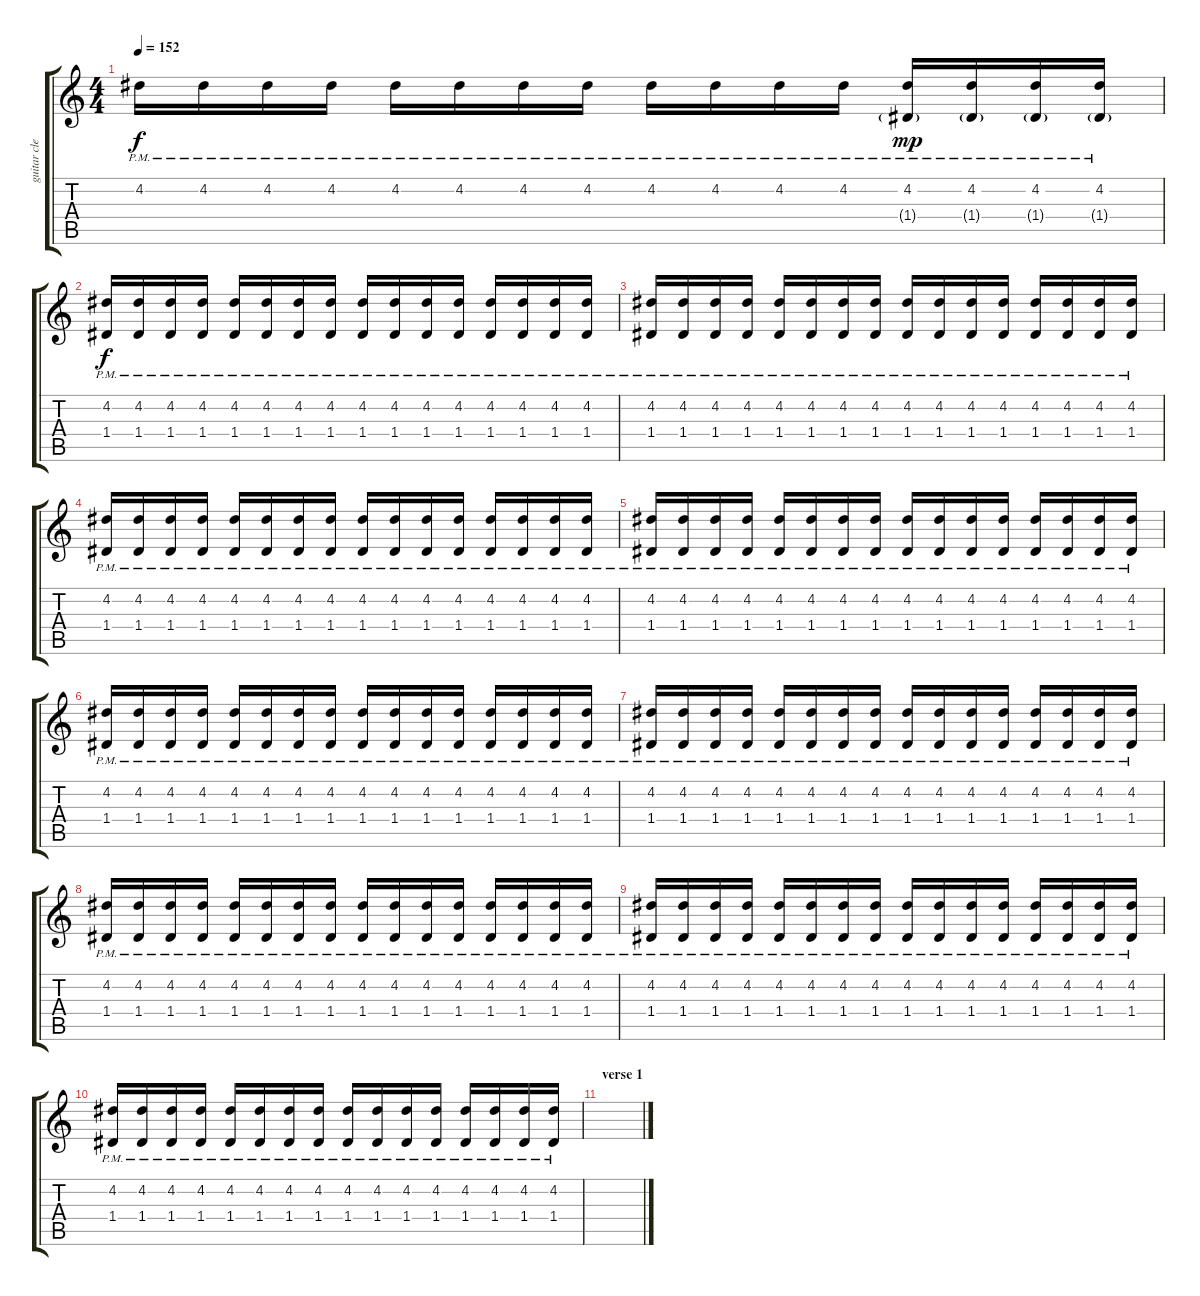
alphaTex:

\track ("guitar clean" "guitar cle") {instrument electricguitarclean}
\staff {score tabs}
\tuning (E4 B3 G3 D3 A2 E2) {hide}
\ts (4 4)
\tempo 152
\clef g2
\ks c
4.2{pm}.16{dy f instrument electricguitarclean} 4.2{pm}.16 4.2{pm}.16 4.2{pm}.16 4.2{pm}.16 4.2{pm}.16 4.2{pm}.16 4.2{pm}.16 4.2{pm}.16 4.2{pm}.16 4.2{pm}.16 4.2{pm}.16 (4.2{pm} 1.4{g pm}).16{dy mp} (4.2{pm} 1.4{g}).16 (4.2{pm} 1.4{g}).16 (4.2{pm} 1.4{g}).16 |
(4.2{pm} 1.4).16{dy f} (4.2{pm} 1.4).16 (4.2{pm} 1.4).16 (4.2{pm} 1.4).16 (4.2{pm} 1.4).16 (4.2{pm} 1.4).16 (4.2{pm} 1.4).16 (4.2{pm} 1.4).16 (4.2{pm} 1.4).16 (4.2{pm} 1.4).16 (4.2{pm} 1.4).16 (4.2{pm} 1.4).16 (4.2{pm} 1.4).16 (4.2{pm} 1.4).16 (4.2{pm} 1.4).16 (4.2{pm} 1.4).16 |
(4.2{pm} 1.4).16 (4.2{pm} 1.4).16 (4.2{pm} 1.4).16 (4.2{pm} 1.4).16 (4.2{pm} 1.4).16 (4.2{pm} 1.4).16 (4.2{pm} 1.4).16 (4.2{pm} 1.4).16 (4.2{pm} 1.4).16 (4.2{pm} 1.4).16 (4.2{pm} 1.4).16 (4.2{pm} 1.4).16 (4.2{pm} 1.4).16 (4.2{pm} 1.4).16 (4.2{pm} 1.4).16 (4.2{pm} 1.4).16 |
(4.2{pm} 1.4).16 (4.2{pm} 1.4).16 (4.2{pm} 1.4).16 (4.2{pm} 1.4).16 (4.2{pm} 1.4).16 (4.2{pm} 1.4).16 (4.2{pm} 1.4).16 (4.2{pm} 1.4).16 (4.2{pm} 1.4).16 (4.2{pm} 1.4).16 (4.2{pm} 1.4).16 (4.2{pm} 1.4).16 (4.2{pm} 1.4).16 (4.2{pm} 1.4).16 (4.2{pm} 1.4).16 (4.2{pm} 1.4).16 |
(4.2{pm} 1.4).16 (4.2{pm} 1.4).16 (4.2{pm} 1.4).16 (4.2{pm} 1.4).16 (4.2{pm} 1.4).16 (4.2{pm} 1.4).16 (4.2{pm} 1.4).16 (4.2{pm} 1.4).16 (4.2{pm} 1.4).16 (4.2{pm} 1.4).16 (4.2{pm} 1.4).16 (4.2{pm} 1.4).16 (4.2{pm} 1.4).16 (4.2{pm} 1.4).16 (4.2{pm} 1.4).16 (4.2{pm} 1.4).16 |
(4.2{pm} 1.4).16 (4.2{pm} 1.4).16 (4.2{pm} 1.4).16 (4.2{pm} 1.4).16 (4.2{pm} 1.4).16 (4.2{pm} 1.4).16 (4.2{pm} 1.4).16 (4.2{pm} 1.4).16 (4.2{pm} 1.4).16 (4.2{pm} 1.4).16 (4.2{pm} 1.4).16 (4.2{pm} 1.4).16 (4.2{pm} 1.4).16 (4.2{pm} 1.4).16 (4.2{pm} 1.4).16 (4.2{pm} 1.4).16 |
(4.2{pm} 1.4).16 (4.2{pm} 1.4).16 (4.2{pm} 1.4).16 (4.2{pm} 1.4).16 (4.2{pm} 1.4).16 (4.2{pm} 1.4).16 (4.2{pm} 1.4).16 (4.2{pm} 1.4).16 (4.2{pm} 1.4).16 (4.2{pm} 1.4).16 (4.2{pm} 1.4).16 (4.2{pm} 1.4).16 (4.2{pm} 1.4).16 (4.2{pm} 1.4).16 (4.2{pm} 1.4).16 (4.2{pm} 1.4).16 |
(4.2{pm} 1.4).16 (4.2{pm} 1.4).16 (4.2{pm} 1.4).16 (4.2{pm} 1.4).16 (4.2{pm} 1.4).16 (4.2{pm} 1.4).16 (4.2{pm} 1.4).16 (4.2{pm} 1.4).16 (4.2{pm} 1.4).16 (4.2{pm} 1.4).16 (4.2{pm} 1.4).16 (4.2{pm} 1.4).16 (4.2{pm} 1.4).16 (4.2{pm} 1.4).16 (4.2{pm} 1.4).16 (4.2{pm} 1.4).16 |
(4.2{pm} 1.4).16 (4.2{pm} 1.4).16 (4.2{pm} 1.4).16 (4.2{pm} 1.4).16 (4.2{pm} 1.4).16 (4.2{pm} 1.4).16 (4.2{pm} 1.4).16 (4.2{pm} 1.4).16 (4.2{pm} 1.4).16 (4.2{pm} 1.4).16 (4.2{pm} 1.4).16 (4.2{pm} 1.4).16 (4.2{pm} 1.4).16 (4.2{pm} 1.4).16 (4.2{pm} 1.4).16 (4.2{pm} 1.4).16 |
(4.2{pm} 1.4).16 (4.2{pm} 1.4).16 (4.2{pm} 1.4).16 (4.2{pm} 1.4).16 (4.2{pm} 1.4).16 (4.2{pm} 1.4).16 (4.2{pm} 1.4).16 (4.2{pm} 1.4).16 (4.2{pm} 1.4).16 (4.2{pm} 1.4).16 (4.2{pm} 1.4).16 (4.2{pm} 1.4).16 (4.2{pm} 1.4).16 (4.2{pm} 1.4).16 (4.2{pm} 1.4).16 (4.2{pm} 1.4).16 |
\section ("" "verse 1")
